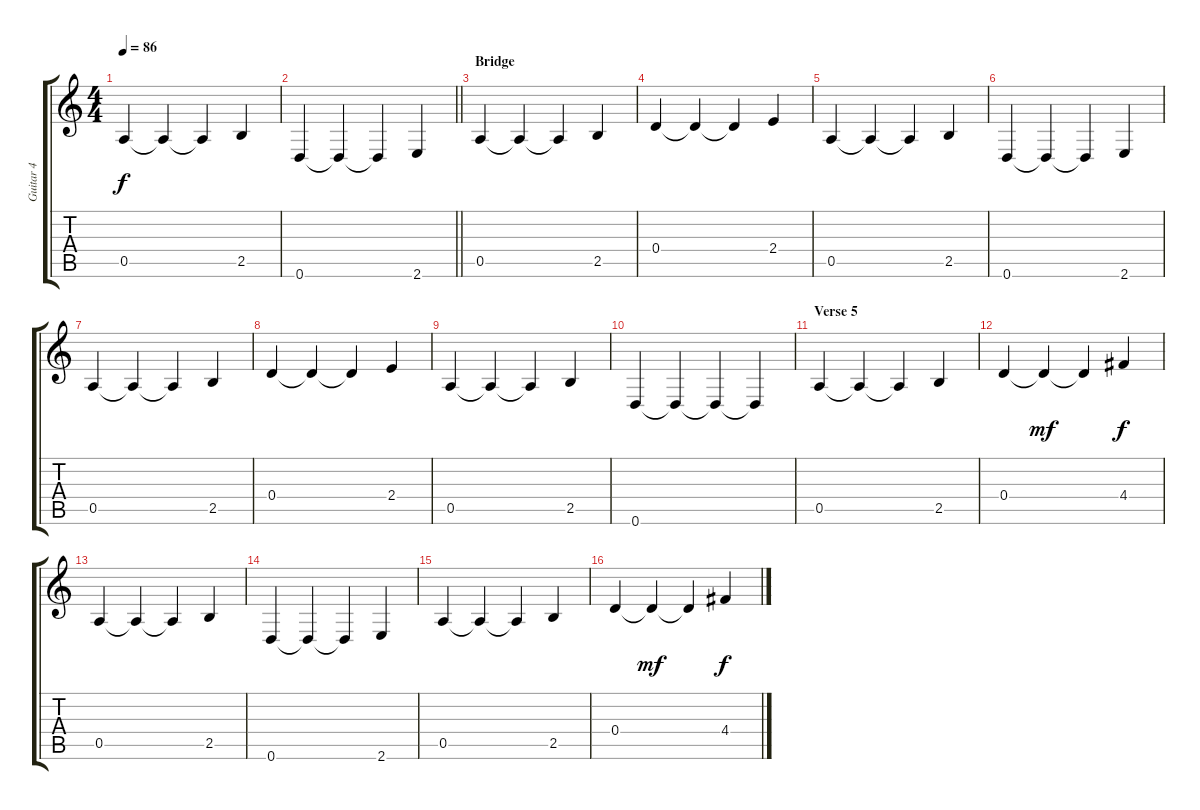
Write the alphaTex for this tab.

\track ("Guitar 4" "Guitar 4") {instrument electricguitarclean}
\staff {score tabs}
\tuning (E4 B3 G3 D3 A2 D2) {hide}
\ts (4 4)
\tempo 86
\clef g2
\ks c
0.5.4{dy f} 0.5{t}.4 0.5{t}.4 2.5.4 |
\barLineRight lightlight
0.6.4 0.6{t}.4 0.6{t}.4 2.6.4 |
\section ("" "Bridge")
0.5.4 0.5{t}.4 0.5{t}.4 2.5.4 |
0.4.4 0.4{t}.4 0.4{t}.4 2.4.4 |
0.5.4 0.5{t}.4 0.5{t}.4 2.5.4 |
0.6.4 0.6{t}.4 0.6{t}.4 2.6.4 |
0.5.4 0.5{t}.4 0.5{t}.4 2.5.4 |
0.4.4 0.4{t}.4 0.4{t}.4 2.4.4 |
0.5.4 0.5{t}.4 0.5{t}.4 2.5.4 |
0.6.4 0.6{t}.4 0.6{t}.4 0.6{t}.4 |
\section ("" "Verse 5")
0.5.4 0.5{t}.4 0.5{t}.4 2.5.4 |
0.4.4 0.4{t}.4{dy mf} 0.4{t}.4 4.4.4{dy f} |
0.5.4 0.5{t}.4 0.5{t}.4 2.5.4 |
0.6.4 0.6{t}.4 0.6{t}.4 2.6.4 |
0.5.4 0.5{t}.4 0.5{t}.4 2.5.4 |
0.4.4 0.4{t}.4{dy mf} 0.4{t}.4 4.4.4{dy f}
